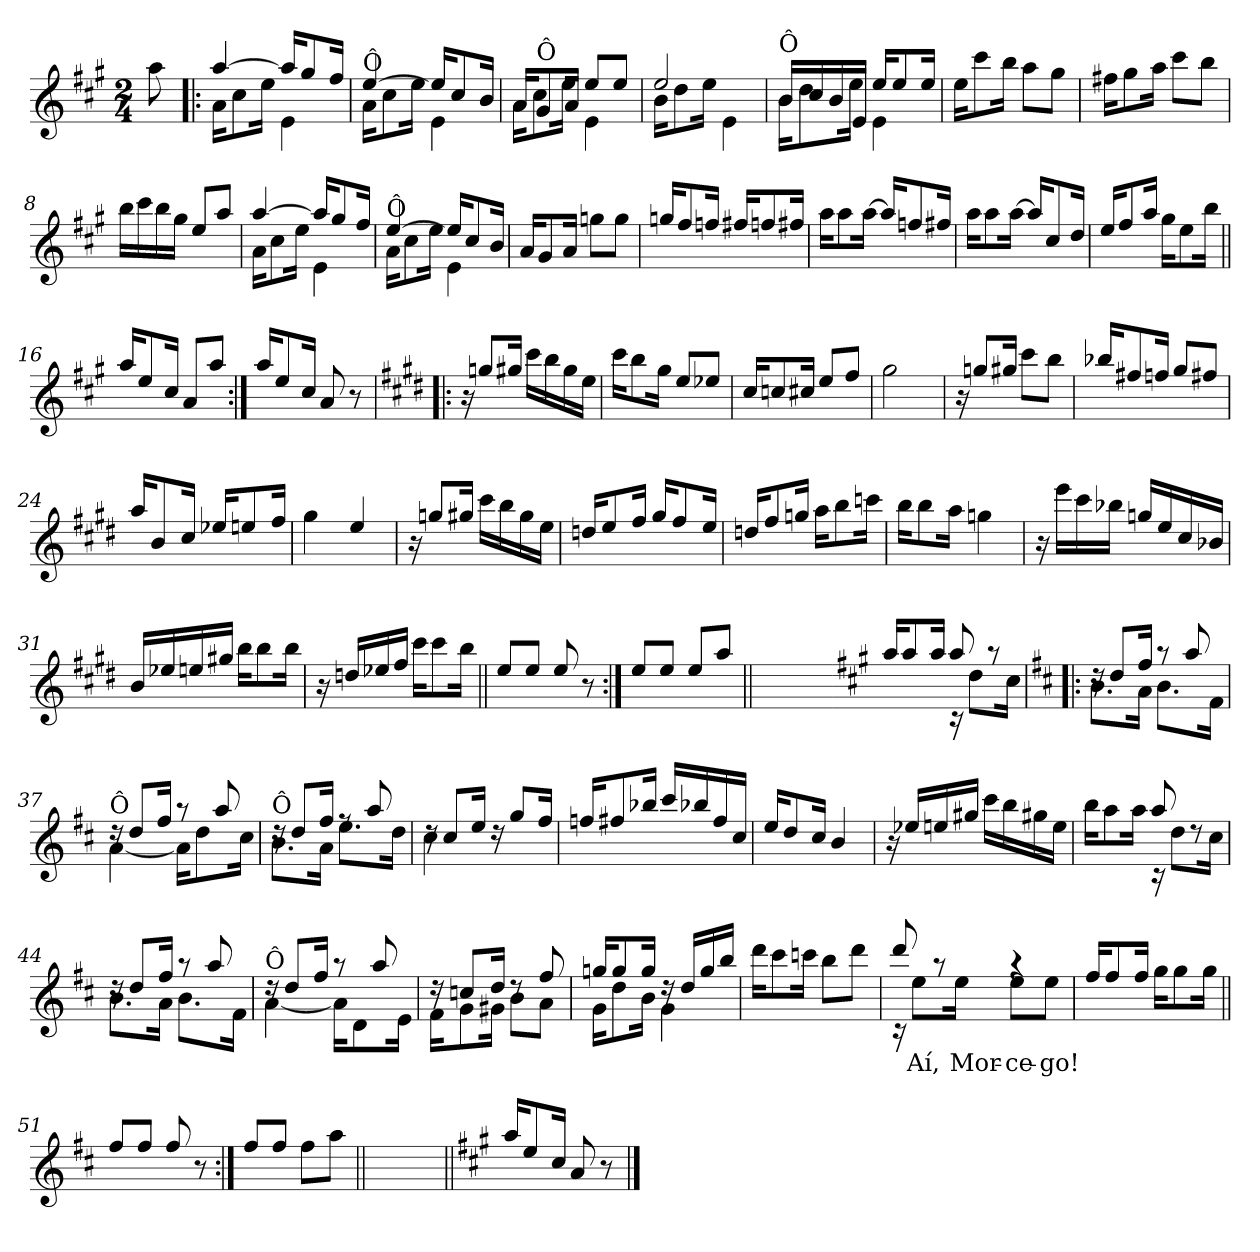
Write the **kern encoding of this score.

**kern	**text
*part1	*part1
*staff1	*staff1
*clefG2	*
*k[f#c#g#]	*
*A:	*
*M2/4	*
=	=
8aa\	.
=1!|:	=1!|:
*^	*
[>4aa/	16a\KL	.
.	8cc#\	.
.	16ee\Jk	.
16aa/KL]	4e\	.
8gg#/	.	.
16ff#/Jk	.	.
=2	=2	=2
!LO:TX:a:t=Ô	!	!
[>4ee/	16a\KL	.
.	8cc#\	.
.	16ee\Jk	.
16ee/KL]	4e\	.
8cc#/	.	.
16b/Jk	.	.
=3	=3	=3
16a/KL	16a\KL	.
!LO:TX:a:t=Ô	!	!
8g#/	8cc#\	.
16a/Jk	16ee\Jk	.
8ee/L	4e\	.
8ee/J	.	.
=4	=4	=4
2ee/	16b\KL	.
.	8dd\	.
.	16ee\Jk	.
.	4e\	.
!!LO:LB:g=z	!!
=5	=5	=5
!LO:TX:a:t=Ô	!	!
16b/LL	16b\KL	.
16cc#/	8dd\	.
16b/	.	.
16e/JJ	16ee\Jk	.
16ee/KL	4e\	.
8ee/	.	.
16ee/Jk	.	.
*v	*v	*
=6	=6
16ee\KL	.
8ccc#\	.
16bb\Jk	.
8aa\L	.
8gg#\J	.
=7	=7
16ff#X\KL	.
8gg#\	.
16aa\Jk	.
8ccc#\L	.
8bb\J	.
=8	=8
16bb\LL	.
16ccc#\	.
16bb\	.
16gg#\JJ	.
8ee/L	.
8aa/J	.
!!LO:LB:g=z
=9	=9
*^	*
[>4aa/	16a\KL	.
.	8cc#\	.
.	16ee\Jk	.
16aa/KL]	4e\	.
8gg#/	.	.
16ff#/Jk	.	.
=10	=10	=10
!LO:TX:a:t=Ô	!	!
[>4ee/	16a\KL	.
.	8cc#\	.
.	16ee\Jk	.
16ee/KL]	4e\	.
8cc#/	.	.
16b/Jk	.	.
*v	*v	*
=11	=11
16a/KL	.
8g#/	.
16a/Jk	.
8ggn\L	.
8gg\J	.
=12	=12
16ggn/KL	.
8ff#/	.
16ffn/Jk	.
16ff#X/KL	.
8ffn/	.
16ff#X/Jk	.
!!LO:LB:g=z
=13	=13
16aa\KL	.
8aa\	.
[16aa\Jk	.
16aa/KL]	.
8ffn/	.
16ff#X/Jk	.
=14	=14
16aa\KL	.
8aa\	.
[16aa\Jk	.
16aa/KL]	.
8cc#/	.
16dd/Jk	.
=15	=15
16ee/KL	.
8ff#/	.
16aa/Jk	.
16gg#\KL	.
8ee\	.
16bb\Jk	.
=16||	=16||
16aa/KL	.
8ee/	.
16cc#/Jk	.
8a/L	.
8aa/J	.
!!LO:LB:g=z
=17:|!	=17:|!
16aa/KL	.
8ee/	.
16cc#/Jk	.
8a/	.
8r	.
=18!|:	=18!|:
*k[f#c#g#d#]	*
*E:	*
16r	.
8ggn/L	.
16gg#X/Jk	.
16ccc#\LL	.
16bb\	.
16gg#\	.
16ee\JJ	.
=19	=19
16ccc#\KL	.
8bb\	.
16gg#\Jk	.
8ee/L	.
8ee-X/J	.
=20	=20
16cc#/KL	.
8ccn/	.
16cc#X/Jk	.
8ee/L	.
8ff#/J	.
!!LO:LB:g=z
=21	=21
2gg#\	.
=22	=22
16r	.
8ggn/L	.
16gg#X/Jk	.
8ccc#\L	.
8bb\J	.
=23	=23
16bb-X/KL	.
8ff#X/	.
16ffn/Jk	.
8gg#/L	.
8ff#X/J	.
=24	=24
16aa/KL	.
8b/	.
16cc#/Jk	.
16ee-X/KL	.
8een/	.
16ff#/Jk	.
!!LO:LB:g=z
=25	=25
4gg#\	.
4ee/	.
=26	=26
16r	.
8ggn/L	.
16gg#X/Jk	.
16ccc#\LL	.
16bb\	.
16gg#\	.
16ee\JJ	.
=27	=27
16ddn/KL	.
8ee/	.
16ff#/Jk	.
16gg#/KL	.
8ff#/	.
16ee/Jk	.
=28	=28
16ddn/KL	.
8ff#/	.
16ggn/Jk	.
16aa\KL	.
8bb\	.
16cccn\Jk	.
!!LO:LB:g=z
=29	=29
16bb\KL	.
8bb\	.
16aa\Jk	.
4ggn\	.
=30	=30
16r	.
16eee\LL	.
16ccc#\	.
16bb-X\JJ	.
16ggn/LL	.
16ee/	.
16cc#/	.
16b-X/JJ	.
=31	=31
16b/LL	.
16ee-X/	.
16een/	.
16gg#X/JJ	.
16bb\KL	.
8bb\	.
16bb\Jk	.
=32	=32
16r	.
16ddn/LL	.
16ee-X/	.
16ff#/JJ	.
16ccc#\KL	.
8ccc#\	.
16bb\Jk	.
!!LO:LB:g=z
=33||	=33||
8ee/L	.
8ee/J	.
8ee/	.
8r	.
=34:|!	=34:|!
8ee/L	.
8ee/J	.
8ee/L	.
8aa/J	.
=34X341||	=34X341||
2ryy	.
!!LO:PB:g=z
=35-	=35-
*k[f#c#g#]	*
*A:	*
*^	*
16aa/KL	4ryy	.
8aa/	.	.
16aa/Jk	.	.
8aa/	16rc	.
.	8dd\L	.
8raa	.	.
.	16cc#\Jk	.
=36!|:	=36!|:	=36!|:
*k[f#c#]	*	*
*D:	*	*
16rcc	8.b\L	.
8dd/L	.	.
16ff#/Jk	16a\Jk	.
8r	8.b\L	.
8aa/	.	.
.	16f#\Jk	.
=37	=37	=37
!LO:TX:a:t=Ô	!	!
16rcc	[<4a\	.
8dd/L	.	.
16ff#/Jk	.	.
8r	16a\KL]	.
.	8dd\	.
8aa/	.	.
.	16cc#\Jk	.
=38	=38	=38
!LO:TX:a:t=Ô	!	!
16rcc	8.b\L	.
8dd/L	.	.
16ff#/Jk	16a\Jk	.
8rff	8.ee\L	.
8aa/	.	.
.	16dd\Jk	.
!!LO:LB:g=z	!!
=39	=39	=39
16rdd	4cc#\	.
8cc#/L	.	.
16ee/Jk	.	.
16rcc	4b\yy	.
8gg/L	.	.
16ff#/Jk	.	.
*v	*v	*
=40	=40
16ffn/KL	.
8ff#X/	.
16bb-X/Jk	.
16ccc#/LL	.
16bb-X/	.
16ff#/	.
16cc#/JJ	.
=41	=41
16ee/KL	.
8dd/	.
16cc#/Jk	.
4b/	.
=42	=42
16r	.
16ee-X/LL	.
16een/	.
16gg#X/JJ	.
16ccc#\LL	.
16bb\	.
16gg#X\	.
16ee\JJ	.
!!LO:LB:g=z
=43	=43
*^	*
16bb\KL	4ryy	.
8aa\	.	.
16aa\Jk	.	.
8aa/	16rc	.
.	8dd\L	.
8rcc	.	.
.	16cc#\Jk	.
=44	=44	=44
16rcc	8.b\L	.
8dd/L	.	.
16ff#/Jk	16a\Jk	.
8r	8.b\L	.
8aa/	.	.
.	16f#\Jk	.
=45	=45	=45
!LO:TX:a:t=Ô	!	!
16rcc	[<4a\	.
8dd/L	.	.
16ff#/Jk	.	.
8r	16a\KL]	.
.	8d\	.
8aa/	.	.
.	16e\Jk	.
=46	=46	=46
16rcc	16f#\KL	.
8ccn/L	8g\	.
16dd/Jk	16g#X\Jk	.
8rcc	8b\L	.
8ff#/	8a\J	.
!!LO:LB:g=z	!!
=47	=47	=47
16ggn/KL	16g\KL	.
8gg/	8dd\	.
16gg/Jk	16b\Jk	.
16rdd	4g\	.
16dd/LL	.	.
16gg/	.	.
16bb/JJ	.	.
*v	*v	*
=48	=48
16ddd\KL	.
8ccc#\	.
16cccn\Jk	.
8bb\L	.
8ddd\J	.
=49	=49
*^	*
8ddd/	16rc	.
!	!	!LO:LY:b
.	8ee\L	Aí,
8raa	.	.
!	!	!LO:LY:b
.	16ee\Jk	Mor-
!	!	!LO:LY:b
4raa	8ee\L	-ce-
!	!	!LO:LY:b
.	8ee\J	-go!
*v	*v	*
=50	=50
16ff#/KL	.
8ff#/	.
16ff#/Jk	.
16gg\KL	.
8gg\	.
16gg\Jk	.
!!LO:LB:g=z
=51||	=51||
8ff#/L	.
8ff#/J	.
8ff#/	.
8r	.
=52:|!	=52:|!
8ff#/L	.
8ff#/J	.
8ff#\L	.
8aa\J	.
=53||	=53||
2ryy	.
=54||	=54||
*k[f#c#g#]	*
*A:	*
16aa/KL	.
8ee/	.
16cc#/Jk	.
8a/	.
8r	.
==	==
*-	*-
